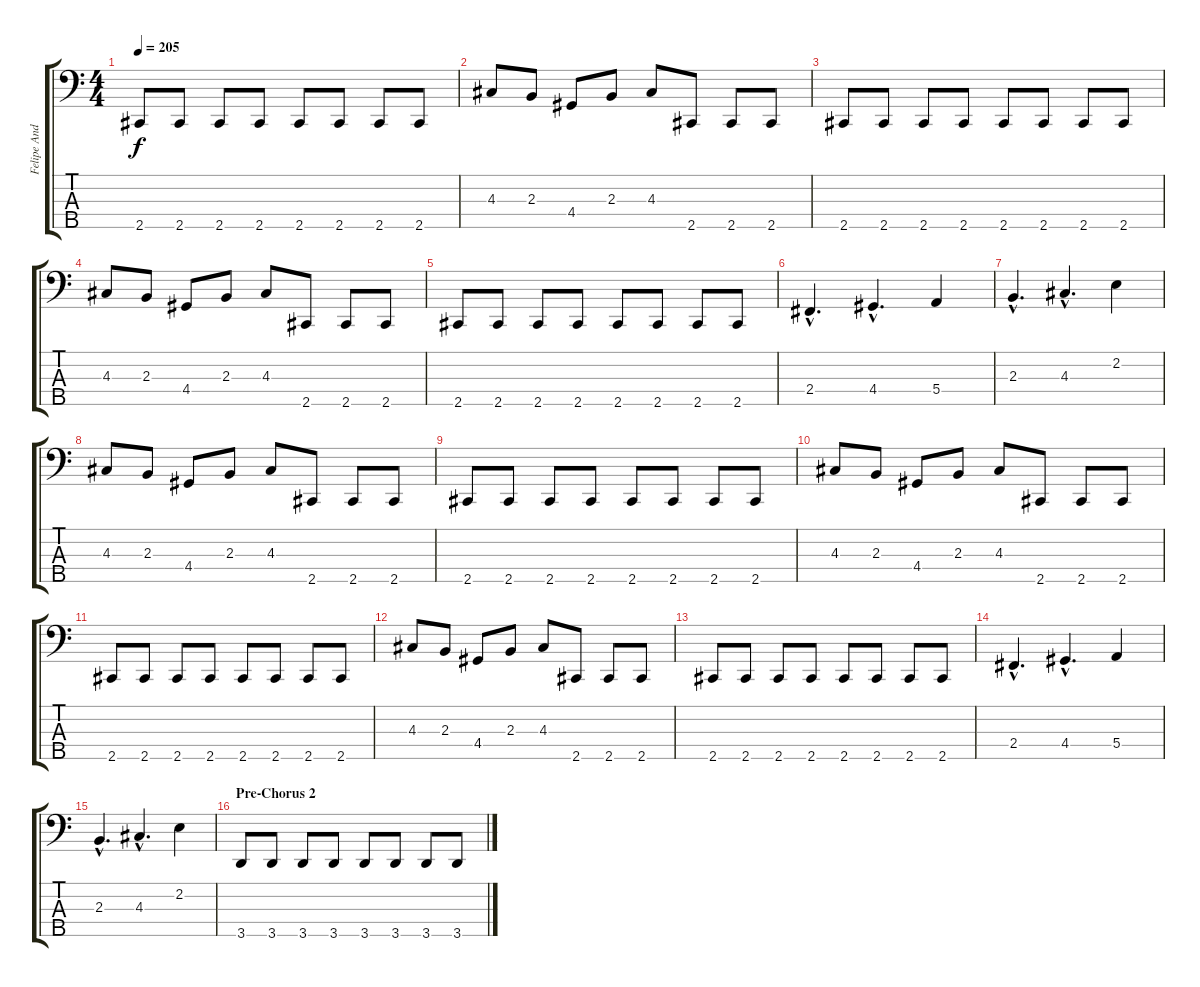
\track ("Felipe Andreoli" "Felipe And") {instrument electricbassfinger}
\staff {score tabs}
\tuning (G2 D2 A1 E1 B0) {hide}
\ts (4 4)
\tempo 205
\clef f4
\ks c
2.5.8{dy f} 2.5.8 2.5.8 2.5.8 2.5.8 2.5.8 2.5.8 2.5.8 |
4.3.8 2.3.8 4.4.8 2.3.8 4.3.8 2.5.8 2.5.8 2.5.8 |
2.5.8 2.5.8 2.5.8 2.5.8 2.5.8 2.5.8 2.5.8 2.5.8 |
4.3.8 2.3.8 4.4.8 2.3.8 4.3.8 2.5.8 2.5.8 2.5.8 |
2.5.8 2.5.8 2.5.8 2.5.8 2.5.8 2.5.8 2.5.8 2.5.8 |
2.4{hac}.4{d} 4.4{hac}.4{d} 5.4.4 |
2.3{hac}.4{d} 4.3{hac}.4{d} 2.2.4 |
4.3.8 2.3.8 4.4.8 2.3.8 4.3.8 2.5.8 2.5.8 2.5.8 |
2.5.8 2.5.8 2.5.8 2.5.8 2.5.8 2.5.8 2.5.8 2.5.8 |
4.3.8 2.3.8 4.4.8 2.3.8 4.3.8 2.5.8 2.5.8 2.5.8 |
2.5.8 2.5.8 2.5.8 2.5.8 2.5.8 2.5.8 2.5.8 2.5.8 |
4.3.8 2.3.8 4.4.8 2.3.8 4.3.8 2.5.8 2.5.8 2.5.8 |
2.5.8 2.5.8 2.5.8 2.5.8 2.5.8 2.5.8 2.5.8 2.5.8 |
2.4{hac}.4{d} 4.4{hac}.4{d} 5.4.4 |
2.3{hac}.4{d} 4.3{hac}.4{d} 2.2.4 |
\section ("" "Pre-Chorus 2")
3.5.8 3.5.8 3.5.8 3.5.8 3.5.8 3.5.8 3.5.8 3.5.8
